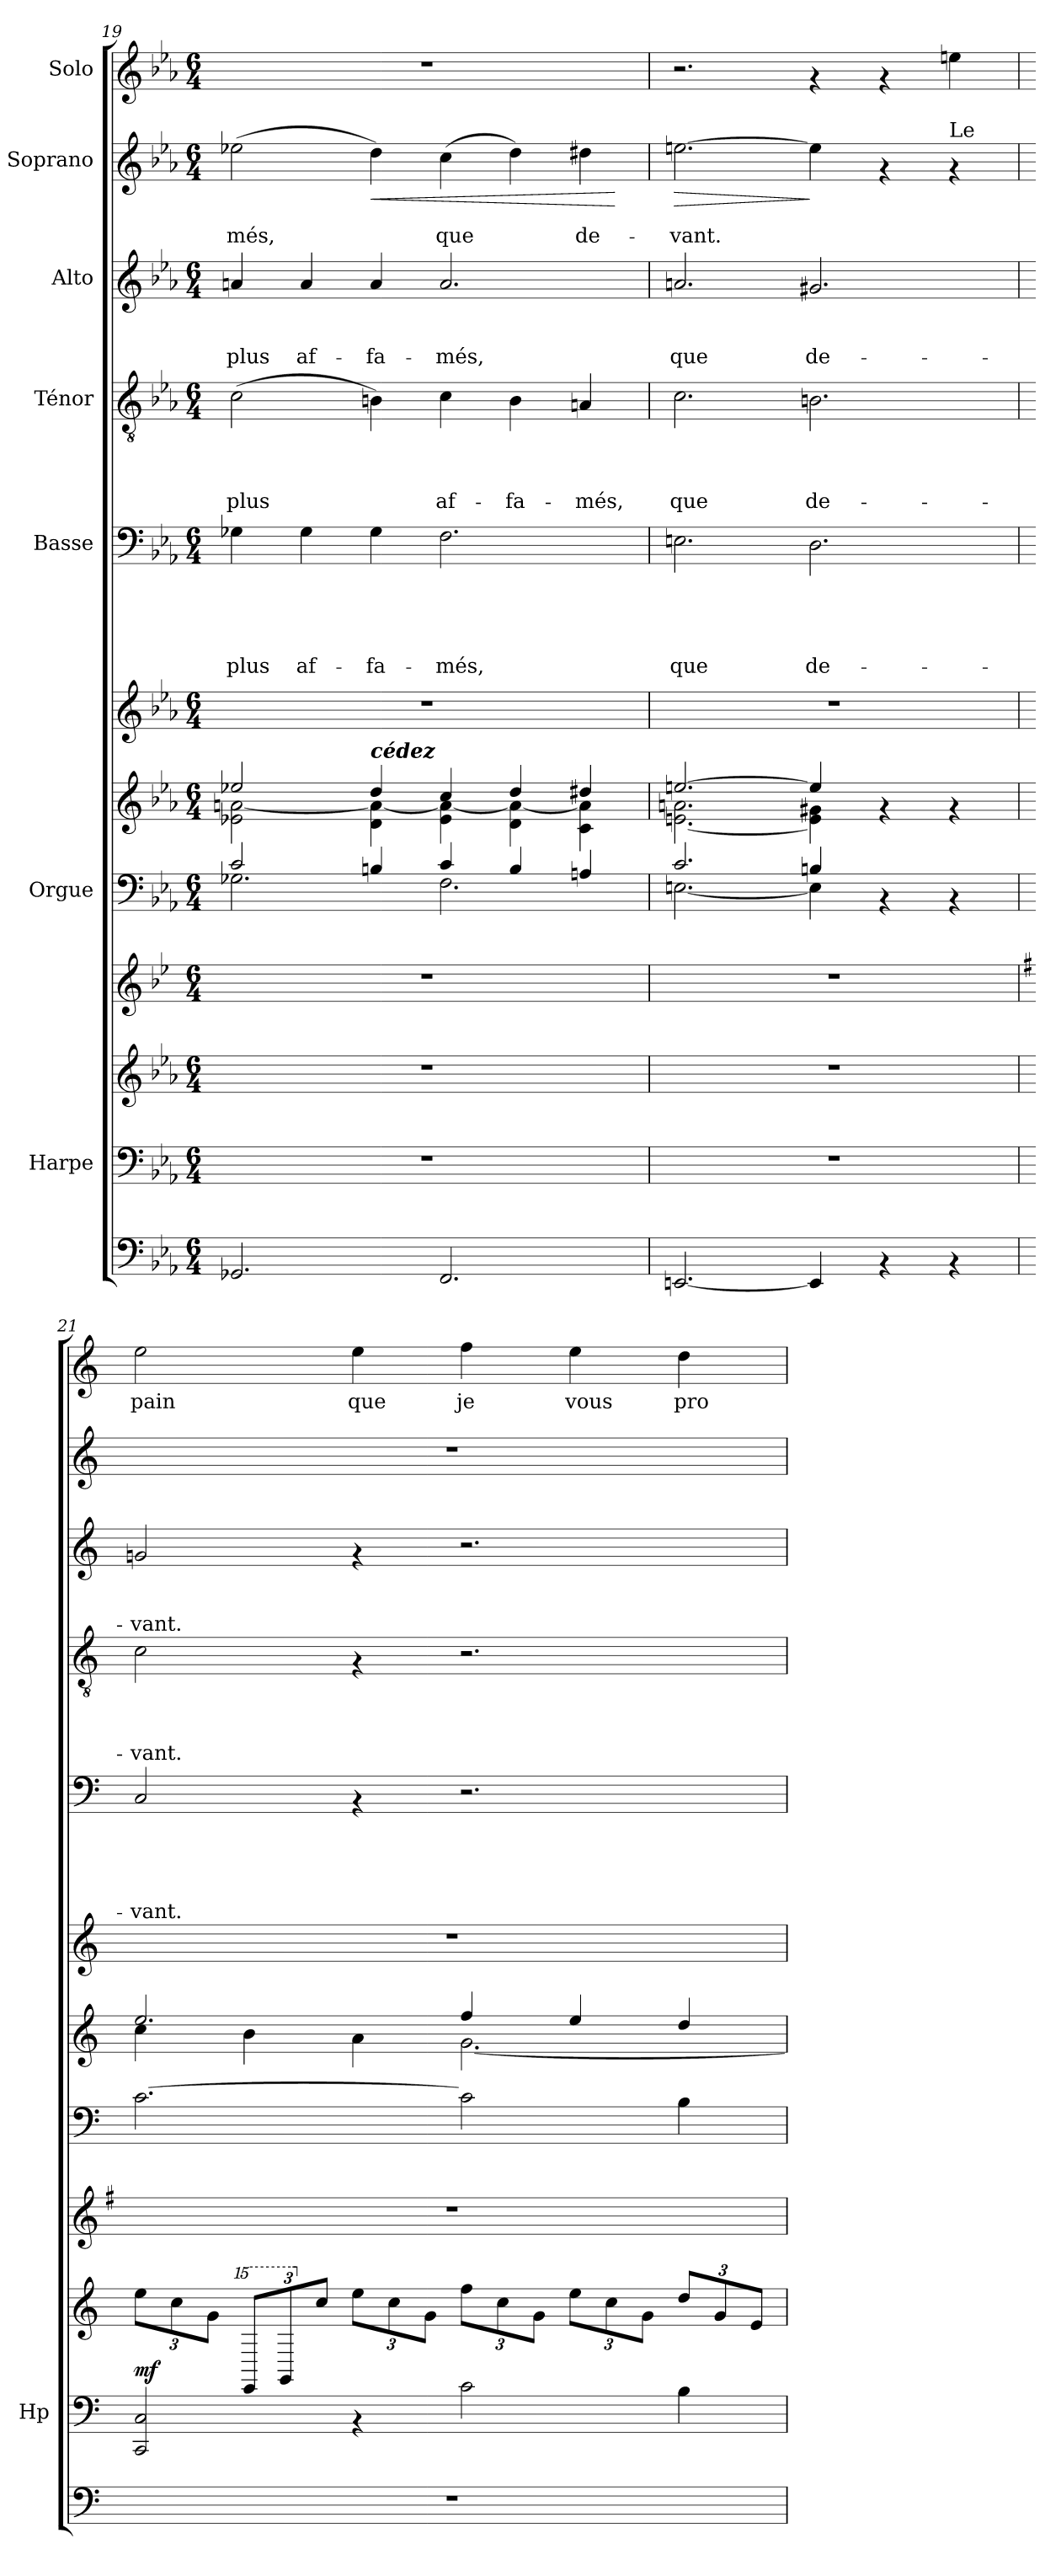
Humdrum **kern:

**kern	**kern	**kern	**dynam	**kern	**kern	**kern	**kern	**kern	**text	**text	**text	**text	**text	**kern	**text	**text	**text	**text	**kern	**text	**text	**text	**kern	**text	**text	**dynam	**kern	**text
*part10	*part9	*part9	*part9	*part8	*part7	*part7	*part6	*part5	*part5	*part5	*part5	*part5	*part5	*part4	*part4	*part4	*part4	*part4	*part3	*part3	*part3	*part3	*part2	*part2	*part2	*part2	*part1	*part1
*staff12	*staff11	*staff10	*staff10/11	*staff9	*staff8	*staff7	*staff6	*staff5	*staff5	*staff5	*staff5	*staff5	*staff5	*staff4	*staff4	*staff4	*staff4	*staff4	*staff3	*staff3	*staff3	*staff3	*staff2	*staff2	*staff2	*staff2	*staff1	*staff1
*	*I"Harpe	*	*	*	*I"Orgue	*	*	*I"Basse	*	*	*	*	*	*I"Ténor	*	*	*	*	*I"Alto	*	*	*	*I"Soprano	*	*	*	*I"Solo	*
*	*I'Hp	*	*	*	*	*	*	*	*	*	*	*	*	*	*	*	*	*	*	*	*	*	*	*	*	*	*	*
!!LO:PB:g=z
*clefF4	*clefF4	*clefG2	*	*clefG2	*clefF4	*clefG2	*clefG2	*clefF4	*	*	*	*	*	*clefGv2	*	*	*	*	*clefG2	*	*	*	*clefG2	*	*	*	*clefG2	*
*	*	*	*	*ITrd-3c-5	*	*	*	*	*	*	*	*	*	*	*	*	*	*	*	*	*	*	*	*	*	*	*	*
*k[b-e-a-]	*k[b-e-a-]	*k[b-e-a-]	*	*k[b-e-a-]	*k[b-e-a-]	*k[b-e-a-]	*k[b-e-a-]	*k[b-e-a-]	*	*	*	*	*	*k[b-e-a-]	*	*	*	*	*k[b-e-a-]	*	*	*	*k[b-e-a-]	*	*	*	*k[b-e-a-]	*
*E-:	*E-:	*E-:	*	*E-:	*E-:	*E-:	*E-:	*E-:	*	*	*	*	*	*E-:	*	*	*	*	*E-:	*	*	*	*E-:	*	*	*	*E-:	*
*M6/4	*M6/4	*M6/4	*	*M6/4	*M6/4	*M6/4	*M6/4	*M6/4	*	*	*	*	*	*M6/4	*	*	*	*	*M6/4	*	*	*	*M6/4	*	*	*	*M6/4	*
=19	=19	=19	=19	=19	=19	=19	=19	=19	=19	=19	=19	=19	=19	=19	=19	=19	=19	=19	=19	=19	=19	=19	=19	=19	=19	=19	=19	=19
*	*	*	*	*	*^	*^	*	*	*	*	*	*	*	*	*	*	*	*	*	*	*	*	*	*	*	*	*	*
!	!	!	!	!	!	!	!	!	!	!	!	!	!	!	!LO:LY:b	!	!	!	!	!LO:LY:b	!	!	!	!LO:LY:b	!	!	!LO:LY:b	!	!	!
2.GG-X/	1.r	1.r	.	1.r	2c/	2.G-X\	2ee-X/	2e-X\ [<2an\	1.r	4G-X\	.	.	.	.	plus	(>2c\	.	.	.	plus	4an/	.	.	plus	(>2ee-X\	.	-més,	.	1.r	.
!	!	!	!	!	!	!	!	!	!	!	!	!	!	!	!LO:LY:b	!	!	!	!	!	!	!	!	!LO:LY:b	!	!	!	!	!	!
.	.	.	.	.	.	.	.	.	.	4G-\	.	.	.	.	af-	.	.	.	.	.	4a/	.	.	af-	.	.	.	.	.	.
!	!	!	!	!	!	!	!LO:TX:a:Bi:t=cédez	!	!	!	!	!	!	!	!	!	!	!	!	!	!	!	!	!	!	!	!	!	!	!
!	!	!	!	!	!	!	!	!	!	!	!	!	!	!	!LO:LY:b	!	!	!	!	!	!	!	!	!LO:LY:b	!	!	!	!LO:HP:b	!	!
.	.	.	.	.	4Bn/	.	4dd/	4d\ 4a\_	.	4G-\	.	.	.	.	-fa-	4Bn\)	.	.	.	.	4a/	.	.	-fa-	4dd\)	.	.	<	.	.
!	!	!	!	!	!	!	!	!	!	!	!	!	!	!	!LO:LY:b	!	!	!	!	!LO:LY:b	!	!	!	!LO:LY:b	!	!	!LO:LY:b	!	!	!
2.FF/	.	.	.	.	4c/	2.F\	4cc/	4e-\ 4a\_	.	2.F\	.	.	.	.	-més,	4c\	.	.	.	af-	2.a/	.	.	-més,	(>4cc\	.	que	.	.	.
!	!	!	!	!	!	!	!	!	!	!	!	!	!	!	!	!	!	!	!	!LO:LY:b	!	!	!	!	!	!	!	!	!	!
.	.	.	.	.	4B/	.	4dd/	4d\ 4a\_	.	.	.	.	.	.	.	4B\	.	.	.	-fa-	.	.	.	.	4dd\)	.	.	.	.	.
!	!	!	!	!	!	!	!	!	!	!	!	!	!	!	!	!	!	!	!	!LO:LY:b	!	!	!	!	!	!	!LO:LY:b	!	!	!
.	.	.	.	.	4An/	.	4dd#X/	4c\ 4a\]	.	.	.	.	.	.	.	4An/	.	.	.	-més,	.	.	.	.	4dd#X\	.	de-	.	.	.
*	*	*	*	*	*v	*v	*	*	*	*	*	*	*	*	*	*	*	*	*	*	*	*	*	*	*	*	*	*	*	*
*	*	*	*	*	*	*v	*v	*	*	*	*	*	*	*	*	*	*	*	*	*	*	*	*	*	*	*	*	*	*
.	.	.	.	.	.	.	.	.	.	.	.	.	.	.	.	.	.	.	.	.	.	.	.	.	.	[	.	.
=20	=20	=20	=20	=20	=20	=20	=20	=20	=20	=20	=20	=20	=20	=20	=20	=20	=20	=20	=20	=20	=20	=20	=20	=20	=20	=20	=20	=20
*	*	*	*	*	*^	*^	*	*	*	*	*	*	*	*	*	*	*	*	*	*	*	*	*	*	*	*	*	*
!	!	!	!	!	!	!	!	!	!	!	!	!	!	!	!LO:LY:b	!	!	!	!	!LO:LY:b	!	!	!	!LO:LY:b	!	!	!LO:LY:b	!LO:HP:b	!	!
[<2.EEn/	1.r	1.r	.	1.r	2.c/	[<2.En\	[>2.een/	[<2.en\ 2.an\	1.r	2.En\	.	.	.	.	que	2.c\	.	.	.	que	2.an/	.	.	que	[>2.een\	.	-vant.	>	2.r	.
!	!	!	!	!	!	!	!	!	!	!	!	!	!	!	!LO:LY:b	!	!	!	!	!LO:LY:b	!	!	!	!LO:LY:b	!	!	!	!	!	!
4EE/]	.	.	.	.	4Bn/	4E\]	4ee/]	4e\] 4g#X\	.	2.D\	.	.	.	.	de-	2.Bn\	.	.	.	de-	2.g#X/	.	.	de-	4ee\]	.	.	]	4rf	.
4rAA	.	.	.	.	4rAA	2ryy	4rf	2ryy	.	.	.	.	.	.	.	.	.	.	.	.	.	.	.	.	4rf	.	.	.	4rf	.
!	!	!	!	!	!	!	!	!	!	!	!	!	!	!	!	!	!	!	!	!	!	!	!	!	!LO:TX:a:t=Le	!	!	!	!	!
4rAA	.	.	.	.	4rAA	.	4rf	.	.	.	.	.	.	.	.	.	.	.	.	.	.	.	.	.	4rf	.	.	.	4een\	.
*	*	*	*	*	*v	*v	*	*	*	*	*	*	*	*	*	*	*	*	*	*	*	*	*	*	*	*	*	*	*	*
!!LO:PB:g=z
=21	=21	=21	=21	=21	=21	=21	=21	=21	=21	=21	=21	=21	=21	=21	=21	=21	=21	=21	=21	=21	=21	=21	=21	=21	=21	=21	=21	=21	=21
*k[]	*k[]	*k[]	*	*k[]	*k[]	*k[]	*	*k[]	*k[]	*	*	*	*	*	*k[]	*	*	*	*	*k[]	*	*	*	*k[]	*	*	*	*k[]	*
*C:	*C:	*C:	*	*C:	*C:	*C:	*	*C:	*C:	*	*	*	*	*	*C:	*	*	*	*	*C:	*	*	*	*C:	*	*	*	*C:	*
*	*	*Xbrackettup	*	*	*	*	*	*	*	*	*	*	*	*	*	*	*	*	*	*	*	*	*	*	*	*	*	*	*
!	!	!	!LO:DY:a=2	!	!	!	!	!	!	!	!	!	!	!LO:LY:b	!	!	!	!	!LO:LY:b	!	!	!	!LO:LY:b	!	!	!	!	!	!LO:LY:b
1.r	2CC/ 2C/	12ee\L	mf	1.r	[>2.c\	2.ee/	4cc\	1.r	2C/	.	.	.	.	-vant.	2c\	.	.	.	-vant.	2gn/	.	.	-vant.	1.r	.	.	.	2ee\	pain
.	.	12cc\	.	.	.	.	.	.	.	.	.	.	.	.	.	.	.	.	.	.	.	.	.	.	.	.	.	.	.
.	.	12g\J	.	.	.	.	.	.	.	.	.	.	.	.	.	.	.	.	.	.	.	.	.	.	.	.	.	.	.
*	*	*15ma	*	*	*	*	*	*	*	*	*	*	*	*	*	*	*	*	*	*	*	*	*	*	*	*	*	*	*
.	.	12e/L	.	.	.	.	4b\	.	.	.	.	.	.	.	.	.	.	.	.	.	.	.	.	.	.	.	.	.	.
*	*	*15ma	*	*	*	*	*	*	*	*	*	*	*	*	*	*	*	*	*	*	*	*	*	*	*	*	*	*	*
.	.	12g/	.	.	.	.	.	.	.	.	.	.	.	.	.	.	.	.	.	.	.	.	.	.	.	.	.	.	.
*	*	*X15ma	*	*	*	*	*	*	*	*	*	*	*	*	*	*	*	*	*	*	*	*	*	*	*	*	*	*	*
.	.	12cc/J	.	.	.	.	.	.	.	.	.	.	.	.	.	.	.	.	.	.	.	.	.	.	.	.	.	.	.
*	*	*X15ma	*	*	*	*	*	*	*	*	*	*	*	*	*	*	*	*	*	*	*	*	*	*	*	*	*	*	*
!	!	!	!	!	!	!	!	!	!	!	!	!	!	!	!	!	!	!	!	!	!	!	!	!	!	!	!	!	!LO:LY:b
.	4rAA	12ee\L	.	.	.	.	4a\	.	4rAA	.	.	.	.	.	4rF	.	.	.	.	4rf	.	.	.	.	.	.	.	4ee\	que
.	.	12cc\	.	.	.	.	.	.	.	.	.	.	.	.	.	.	.	.	.	.	.	.	.	.	.	.	.	.	.
.	.	12g\J	.	.	.	.	.	.	.	.	.	.	.	.	.	.	.	.	.	.	.	.	.	.	.	.	.	.	.
!	!	!	!	!	!	!	!	!	!	!	!	!	!	!	!	!	!	!	!	!	!	!	!	!	!	!	!	!	!LO:LY:b
.	2c\	12ff\L	.	.	2c\]	4ff/	[<2.g\	.	2.r	.	.	.	.	.	2.r	.	.	.	.	2.r	.	.	.	.	.	.	.	4ff\	je
.	.	12cc\	.	.	.	.	.	.	.	.	.	.	.	.	.	.	.	.	.	.	.	.	.	.	.	.	.	.	.
.	.	12g\J	.	.	.	.	.	.	.	.	.	.	.	.	.	.	.	.	.	.	.	.	.	.	.	.	.	.	.
!	!	!	!	!	!	!	!	!	!	!	!	!	!	!	!	!	!	!	!	!	!	!	!	!	!	!	!	!	!LO:LY:b
.	.	12ee\L	.	.	.	4ee/	.	.	.	.	.	.	.	.	.	.	.	.	.	.	.	.	.	.	.	.	.	4ee\	vous
.	.	12cc\	.	.	.	.	.	.	.	.	.	.	.	.	.	.	.	.	.	.	.	.	.	.	.	.	.	.	.
.	.	12g\J	.	.	.	.	.	.	.	.	.	.	.	.	.	.	.	.	.	.	.	.	.	.	.	.	.	.	.
!	!	!	!	!	!	!	!	!	!	!	!	!	!	!	!	!	!	!	!	!	!	!	!	!	!	!	!	!	!LO:LY:b
.	4B\	12dd/L	.	.	4B\	4dd/	.	.	.	.	.	.	.	.	.	.	.	.	.	.	.	.	.	.	.	.	.	4dd\	pro-
.	.	12g/	.	.	.	.	.	.	.	.	.	.	.	.	.	.	.	.	.	.	.	.	.	.	.	.	.	.	.
.	.	12e/J	.	.	.	.	.	.	.	.	.	.	.	.	.	.	.	.	.	.	.	.	.	.	.	.	.	.	.
*	*	*	*	*	*	*v	*v	*	*	*	*	*	*	*	*	*	*	*	*	*	*	*	*	*	*	*	*	*	*
=	=	=	=	=	=	=	=	=	=	=	=	=	=	=	=	=	=	=	=	=	=	=	=	=	=	=	=	=
*-	*-	*-	*-	*-	*-	*-	*-	*-	*-	*-	*-	*-	*-	*-	*-	*-	*-	*-	*-	*-	*-	*-	*-	*-	*-	*-	*-	*-
